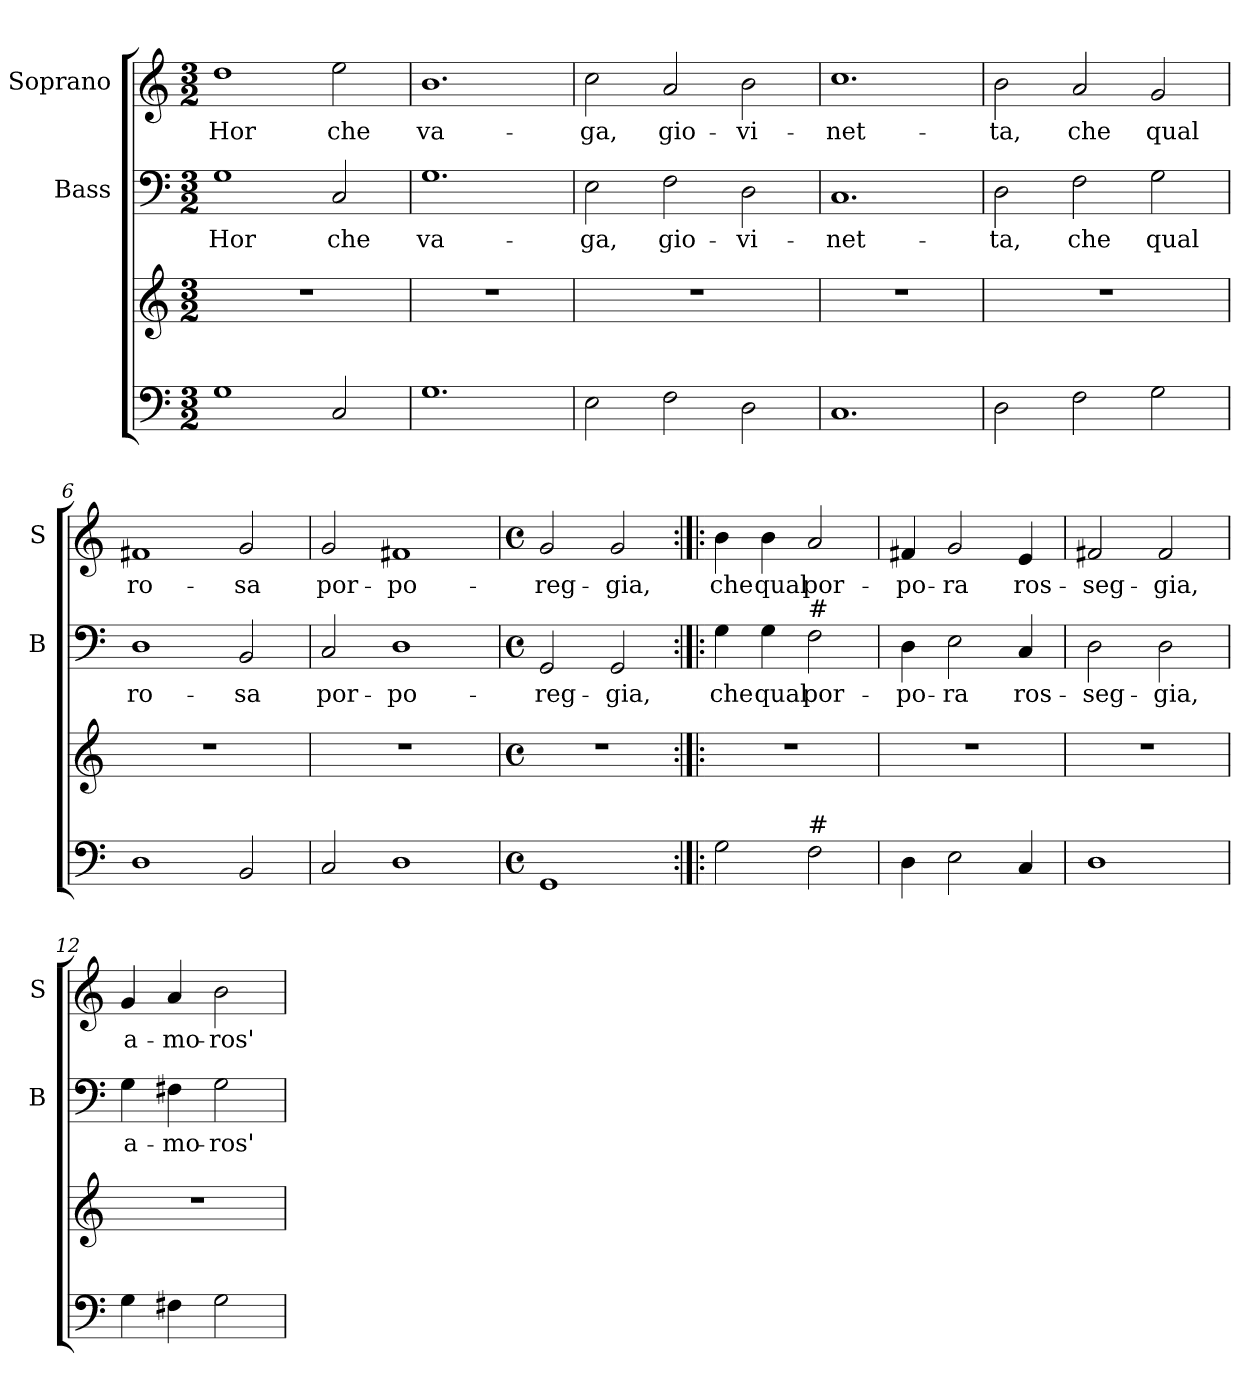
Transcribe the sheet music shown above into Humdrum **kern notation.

**kern	**kern	**kern	**text	**kern	**text
*part3	*part3	*part2	*part2	*part1	*part1
*staff4	*staff3	*staff2	*staff2	*staff1	*staff1
*	*	*I"Bass	*	*I"Soprano	*
*	*	*I'B	*	*I'S	*
*clefF4	*clefG2	*clefF4	*	*clefG2	*
*k[]	*k[]	*k[]	*	*k[]	*
*C:	*C:	*C:	*	*C:	*
*M3/2	*M3/2	*M3/2	*	*M3/2	*
=1	=1	=1	=1	=1	=1
!	!	!	!LO:LY:b	!	!LO:LY:b
1G	1.r	1G	Hor	1dd	Hor
!	!	!	!LO:LY:b	!	!LO:LY:b
2C/	.	2C/	che	2ee\	che
=2	=2	=2	=2	=2	=2
!	!	!	!LO:LY:b	!	!LO:LY:b
1.G	1.r	1.G	va-	1.b	va-
=3	=3	=3	=3	=3	=3
!	!	!	!LO:LY:b	!	!LO:LY:b
2E\	1.r	2E\	-ga,	2cc\	-ga,
!	!	!	!LO:LY:b	!	!LO:LY:b
2F\	.	2F\	gio-	2a/	gio-
!	!	!	!LO:LY:b	!	!LO:LY:b
2D\	.	2D\	-vi-	2b\	-vi-
=4	=4	=4	=4	=4	=4
!	!	!	!LO:LY:b	!	!LO:LY:b
1.C	1.r	1.C	-net-	1.cc	-net-
=5	=5	=5	=5	=5	=5
!	!	!	!LO:LY:b	!	!LO:LY:b
2D\	1.r	2D\	-ta,	2b\	-ta,
!	!	!	!LO:LY:b	!	!LO:LY:b
2F\	.	2F\	che	2a/	che
!	!	!	!LO:LY:b	!	!LO:LY:b
2G\	.	2G\	qual	2g/	qual
!!LO:LB:g=z
=6	=6	=6	=6	=6	=6
!	!	!	!LO:LY:b	!	!LO:LY:b
1D	1.r	1D	ro-	1f#X	ro-
!	!	!	!LO:LY:b	!	!LO:LY:b
2BB/	.	2BB/	-sa	2g/	-sa
=7	=7	=7	=7	=7	=7
!	!	!	!LO:LY:b	!	!LO:LY:b
2C/	1.r	2C/	por-	2g/	por-
!	!	!	!LO:LY:b	!	!LO:LY:b
1D	.	1D	-po-	1f#X	-po-
=8	=8	=8	=8	=8	=8
*M4/4	*M4/4	*M4/4	*	*M4/4	*
*met(c)	*met(c)	*met(c)	*	*met(c)	*
!	!	!	!LO:LY:b	!	!LO:LY:b
1GG	1r	2GG/	-reg-	2g/	-reg-
!	!	!	!LO:LY:b	!	!LO:LY:b
.	.	2GG/	-gia,	2g/	-gia,
=9:|!|:	=9:|!|:	=9:|!|:	=9:|!|:	=9:|!|:	=9:|!|:
!	!	!	!LO:LY:b	!	!LO:LY:b
2G\	1r	4G\	che	4b\	che
!	!	!	!LO:LY:b	!	!LO:LY:b
.	.	4G\	qual	4b\	qual
!	!	!LO:TX:a:t=#	!	!	!
!LO:TX:a:t=#	!	!	!	!	!
!	!	!	!LO:LY:b	!	!LO:LY:b
2F\	.	2F\	por-	2a/	por-
=10	=10	=10	=10	=10	=10
!	!	!	!LO:LY:b	!	!LO:LY:b
4D\	1r	4D\	-po-	4f#X/	-po-
!	!	!	!LO:LY:b	!	!LO:LY:b
2E\	.	2E\	-ra	2g/	-ra
!	!	!	!LO:LY:b	!	!LO:LY:b
4C/	.	4C/	ros-	4e/	ros-
!!LO:LB:g=z
=11	=11	=11	=11	=11	=11
!	!	!	!LO:LY:b	!	!LO:LY:b
1D	1r	2D\	-seg-	2f#X/	-seg-
!	!	!	!LO:LY:b	!	!LO:LY:b
.	.	2D\	-gia,	2f#/	-gia,
=12	=12	=12	=12	=12	=12
!	!	!	!LO:LY:b	!	!LO:LY:b
4G\	1r	4G\	a-	4g/	a-
!	!	!	!LO:LY:b	!	!LO:LY:b
4F#X\	.	4F#X\	-mo-	4a/	-mo-
!	!	!	!LO:LY:b	!	!LO:LY:b
2G\	.	2G\	-ros'	2b\	-ros'
=	=	=	=	=	=
*-	*-	*-	*-	*-	*-
